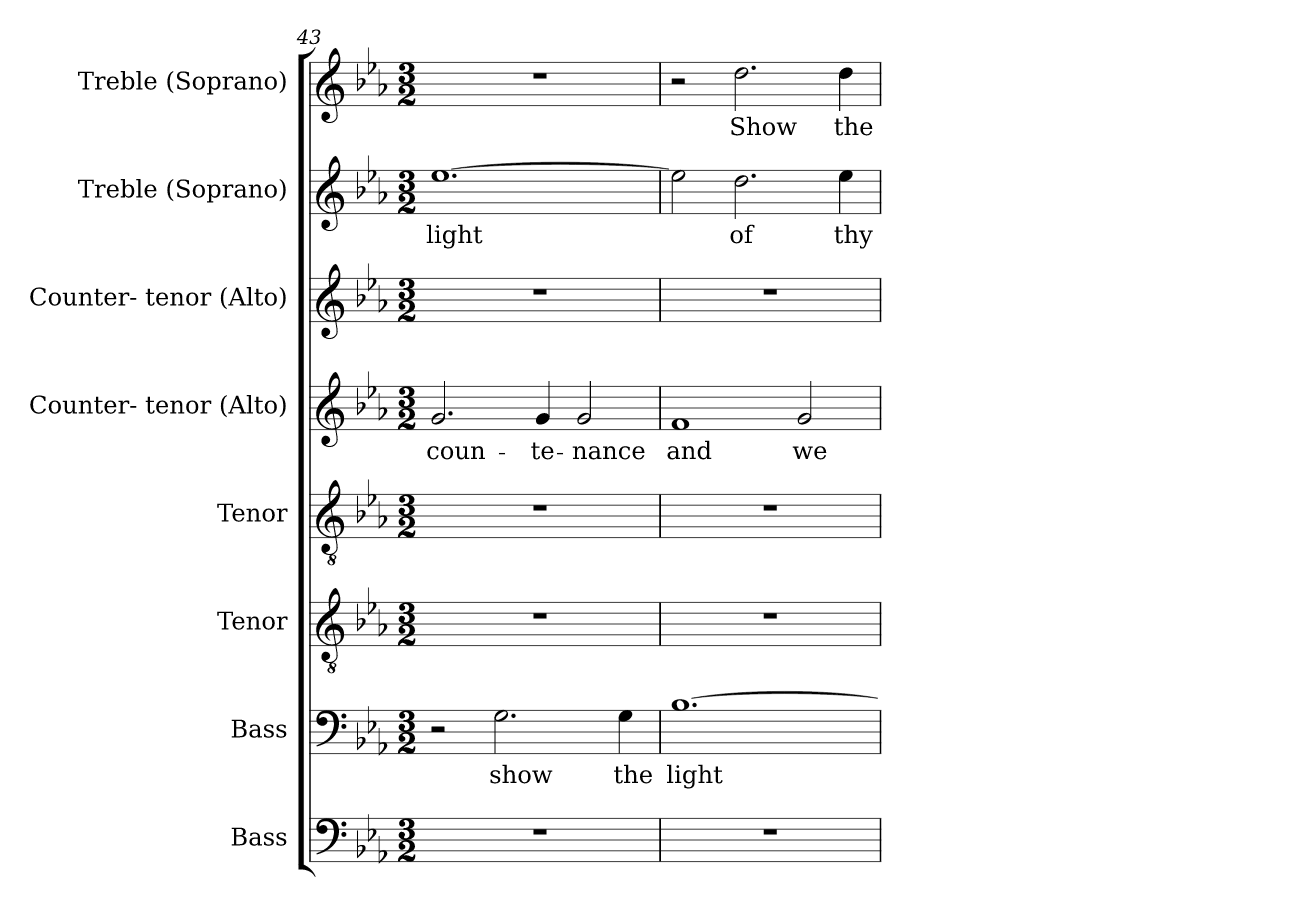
**kern	**kern	**text	**kern	**kern	**kern	**text	**kern	**kern	**text	**kern	**text
*part8	*part7	*part7	*part6	*part5	*part4	*part4	*part3	*part2	*part2	*part1	*part1
*staff8	*staff7	*staff7	*staff6	*staff5	*staff4	*staff4	*staff3	*staff2	*staff2	*staff1	*staff1
*I"Bass	*I"Bass	*	*I"Tenor	*I"Tenor	*I"Counter- tenor (Alto)	*	*I"Counter- tenor (Alto)	*I"Treble (Soprano)	*	*I"Treble (Soprano)	*
*I'B.	*I'B.	*	*I'T.	*I'T.	*I'A.	*	*I'A.	*I'S.	*	*I'S.	*
*clefF4	*clefF4	*	*clefGv2	*clefGv2	*clefG2	*	*clefG2	*clefG2	*	*clefG2	*
*	*	*	*ITrd7c12	*ITrd7c12	*	*	*	*	*	*	*
*k[b-e-a-]	*k[b-e-a-]	*	*k[b-e-a-]	*k[b-e-a-]	*k[b-e-a-]	*	*k[b-e-a-]	*k[b-e-a-]	*	*k[b-e-a-]	*
*E-:	*E-:	*	*E-:	*E-:	*E-:	*	*E-:	*E-:	*	*E-:	*
*M3/2	*M3/2	*	*M3/2	*M3/2	*M3/2	*	*M3/2	*M3/2	*	*M3/2	*
=43	=43	=43	=43	=43	=43	=43	=43	=43	=43	=43	=43
!LO:N:vis=1	!	!	!LO:N:vis=1	!LO:N:vis=1	!	!	!	!	!	!	!
!	!	!	!	!	!	!LO:LY:b:color=#000000	!LO:N:vis=1	!	!	!	!
!	!	!	!	!	!	!	!	!	!LO:LY:b:color=#000000	!LO:N:vis=1	!
1.r	2r	.	1.r	1.r	2.gi/	coun-	1.r	[1.ee-i	light	1.r	.
!	!	!LO:LY:b:color=#000000	!	!	!	!	!	!	!	!	!
.	2.Gi\	show	.	.	.	.	.	.	.	.	.
!	!	!	!	!	!	!LO:LY:b:color=#000000	!	!	!	!	!
.	.	.	.	.	4gi/	-te-	.	.	.	.	.
!	!	!	!	!	!	!LO:LY:b:color=#000000	!	!	!	!	!
.	.	.	.	.	2gi/	-nance	.	.	.	.	.
!	!	!LO:LY:b:color=#000000	!	!	!	!	!	!	!	!	!
.	4Gi\	the	.	.	.	.	.	.	.	.	.
=44	=44	=44	=44	=44	=44	=44	=44	=44	=44	=44	=44
!LO:N:vis=1	!	!	!	!	!	!	!	!	!	!	!
!	!	!LO:LY:b:color=#000000	!LO:N:vis=1	!LO:N:vis=1	!	!	!	!	!	!	!
!	!	!	!	!	!	!LO:LY:b:color=#000000	!LO:N:vis=1	!	!	!	!
1.r	[1.B-i	light	1.r	1.r	1fi	and	1.r	2ee-i\]	.	2r	.
!	!	!	!	!	!	!	!	!	!LO:LY:b:color=#000000	!	!
!	!	!	!	!	!	!	!	!	!	!	!LO:LY:b:color=#000000
.	.	.	.	.	.	.	.	2.ddi\	of	2.ddi\	Show
!	!	!	!	!	!	!LO:LY:b:color=#000000	!	!	!	!	!
.	.	.	.	.	2gi/	we	.	.	.	.	.
!	!	!	!	!	!	!	!	!	!LO:LY:b:color=#000000	!	!
!	!	!	!	!	!	!	!	!	!	!	!LO:LY:b:color=#000000
.	.	.	.	.	.	.	.	4ee-i\	thy	4ddi\	the
=	=	=	=	=	=	=	=	=	=	=	=
*-	*-	*-	*-	*-	*-	*-	*-	*-	*-	*-	*-
